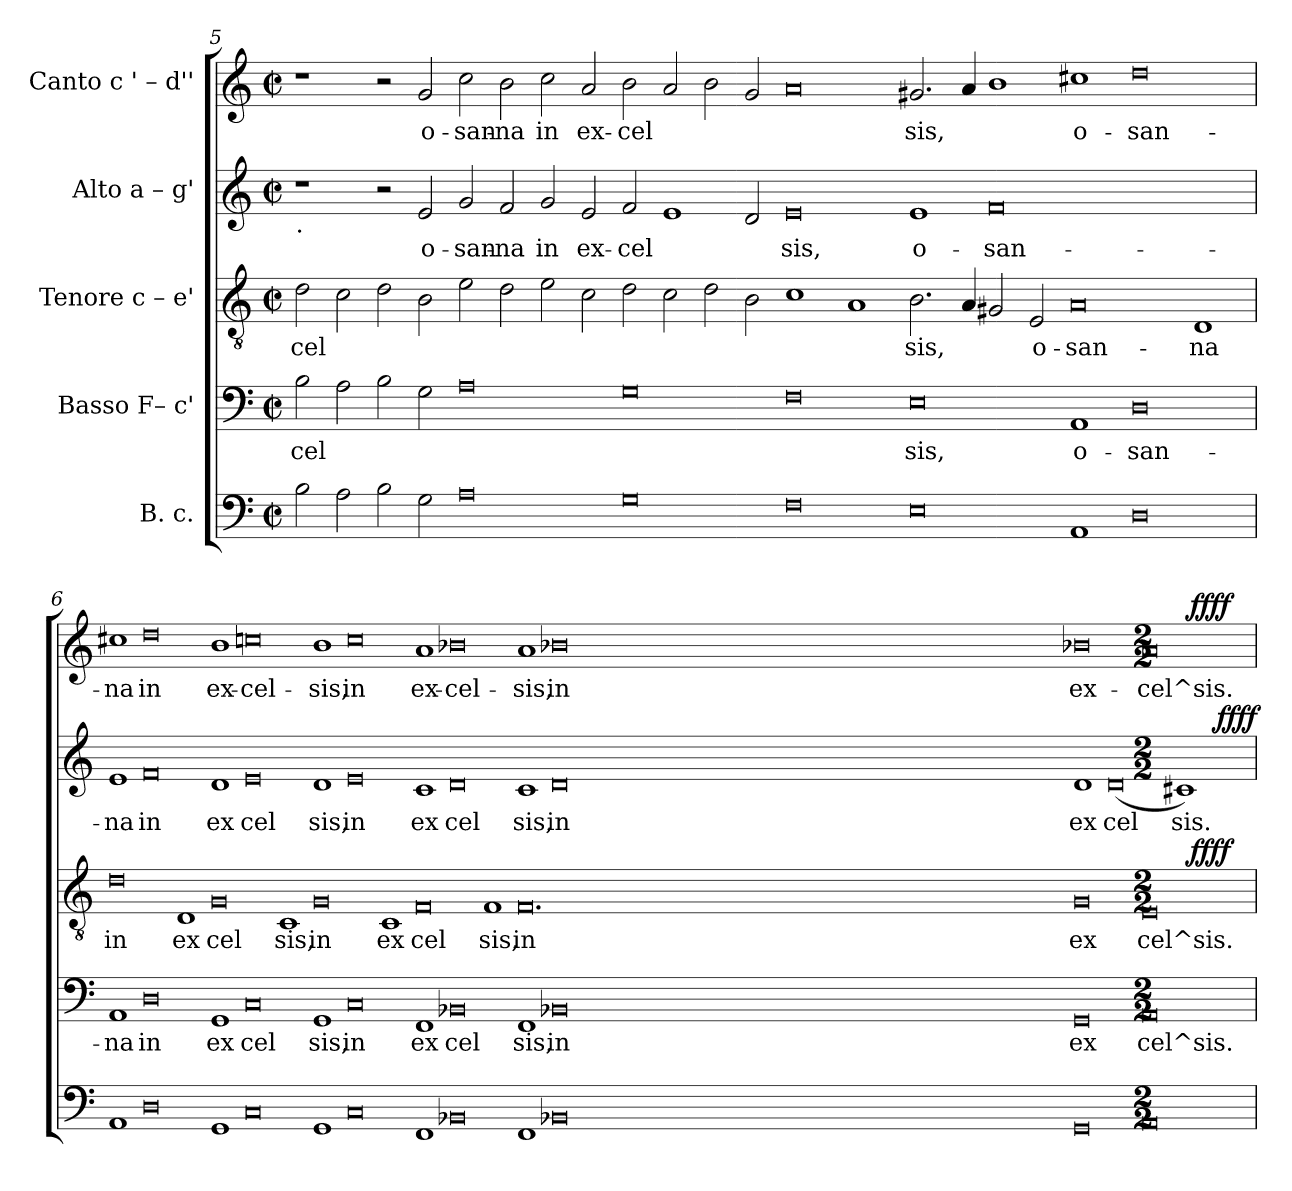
**kern	**kern	**text	**kern	**text	**dynam	**kern	**text	**dynam	**kern	**text	**dynam
*part5	*part4	*part4	*part3	*part3	*part3	*part2	*part2	*part2	*part1	*part1	*part1
*staff5	*staff4	*staff4	*staff3	*staff3	*staff3	*staff2	*staff2	*staff2	*staff1	*staff1	*staff1
*I"B. c.	*I"Basso  F– c'	*	*I"Tenore  c – e'	*	*	*I"Alto  a – g'	*	*	*I"Canto  c ' – d''	*	*
!!LO:LB:g=z
*clefF4	*clefF4	*	*clefGv2	*	*	*clefG2	*	*	*clefG2	*	*
*k[]	*k[]	*	*k[]	*	*	*k[]	*	*	*k[]	*	*
*C:	*C:	*	*C:	*	*	*C:	*	*	*C:	*	*
*M2/2	*M2/2	*	*M2/2	*	*	*M2/2	*	*	*M2/2	*	*
*met(c|)	*met(c|)	*	*met(c|)	*	*	*met(c|)	*	*	*met(c|)	*	*
=5	=5	=5	=5	=5	=5	=5	=5	=5	=5	=5	=5
!	!	!	!	!	!	!LO:TX:b:t=.	!	!	!	!	!
!	!	!LO:LY:b:cj	!	!LO:LY:b:cj	!	!	!	!	!	!	!
2B\	2B\	cel-	2d\	cel-	.	1r	.	.	1r	.	.
!	!	!LO:LY:b:cj	!	!LO:LY:b:cj	!	!	!	!	!	!	!
2A\	2A\	--	2c\	--	.	.	.	.	.	.	.
!	!	!LO:LY:b:cj	!	!LO:LY:b:cj	!	!	!	!	!	!	!
2B\	2B\	--	2d\	--	.	2r	.	.	2r	.	.
!	!	!LO:LY:b:cj	!	!LO:LY:b:cj	!	!	!LO:LY:b:rj	!	!	!LO:LY:b:cj	!
2G\	2G\	--	2B\	--	.	2e/	o-	.	2g/	o-	.
!	!	!LO:LY:b:cj	!	!LO:LY:b:cj	!	!	!LO:LY:b:rj	!	!	!LO:LY:b:cj	!
0A	0A	--	2e\	--	.	2g/	-san-	.	2cc\	-san-	.
!	!	!	!	!LO:LY:b:cj	!	!	!LO:LY:b:rj	!	!	!LO:LY:b:cj	!
.	.	.	2d\	--	.	2f/	-na	.	2b\	-na	.
!	!	!	!	!LO:LY:b:cj	!	!	!LO:LY:b:rj	!	!	!LO:LY:b:cj	!
.	.	.	2e\	--	.	2g/	in	.	2cc\	in	.
!	!	!	!	!LO:LY:b:cj	!	!	!LO:LY:b:rj	!	!	!LO:LY:b:cj	!
.	.	.	2c\	--	.	2e/	ex-	.	2a/	ex-	.
!	!	!LO:LY:b:cj	!	!LO:LY:b:cj	!	!	!LO:LY:b:rj	!	!	!LO:LY:b:cj	!
0G	0G	--	2d\	--	.	2f/	-cel-	.	2b\	-cel-	.
!	!	!	!	!LO:LY:b:cj	!	!	!LO:LY:b:rj	!	!	!LO:LY:b:cj	!
.	.	.	2c\	--	.	1e	--	.	2a/	--	.
!	!	!	!	!LO:LY:b:cj	!	!	!	!	!	!LO:LY:b:cj	!
.	.	.	2d\	--	.	.	.	.	2b\	--	.
!	!	!	!	!LO:LY:b:cj	!	!	!LO:LY:b:rj	!	!	!LO:LY:b:cj	!
.	.	.	2B\	--	.	2d/	--	.	2g/	--	.
!	!	!LO:LY:b:cj	!	!LO:LY:b:cj	!	!	!LO:LY:b:rj	!	!	!LO:LY:b:cj	!
0F	0F	--	1c	--	.	0e	-sis,	.	0a	--	.
!	!	!	!	!LO:LY:b:cj	!	!	!	!	!	!	!
.	.	.	1A	--	.	.	.	.	.	.	.
!	!	!LO:LY:b:cj	!	!LO:LY:b:cj	!	!	!LO:LY:b:rj	!	!	!LO:LY:b:cj	!
0E	0E	-sis,	2.B\	-sis,	.	1e	o-	.	2.g#X/	-sis,	.
!	!	!	!	!LO:LY:b:cj	!	!	!	!	!	!LO:LY:b:cj	!
.	.	.	4A/	.	.	.	.	.	4a/	.	.
!	!	!	!	!LO:LY:b:cj	!	!	!LO:LY:b:rj	!	!	!LO:LY:b:cj	!
.	.	.	2G#X/	.	.	0f	-san-	.	1b	.	.
!	!	!	!	!LO:LY:b:cj	!	!	!	!	!	!	!
.	.	.	2E/	o-	.	.	.	.	.	.	.
!	!	!LO:LY:b:cj	!	!LO:LY:b:cj	!	!	!	!	!	!LO:LY:b:cj	!
1AA	1AA	o-	0A	-san-	.	.	.	.	1cc#X	o-	.
!	!	!LO:LY:b:cj	!	!	!	!	!	!	!	!LO:LY:b:cj	!
0D	0D	-san-	.	.	.	0ryy	.	.	0dd	-san-	.
!	!	!	!	!LO:LY:b:cj	!	!	!	!	!	!	!
.	.	.	1D	-na	.	.	.	.	.	.	.
!!LO:PB:g=z
=6	=6	=6	=6	=6	=6	=6	=6	=6	=6	=6	=6
!	!	!LO:LY:b:cj	!	!LO:LY:b:cj	!	!	!LO:LY:b:rj	!	!	!LO:LY:b:cj	!
*	*	*	*^	*	*	*^	*	*	*^	*	*
1AA	1AA	-na	0d	1ryy	in	.	1e	1ryy	-na	.	1cc#X	1ryy	-na	.
!	!	!LO:LY:b:cj	!	!	!	!	!	!	!LO:LY:b:rj	!	!	!	!LO:LY:b:cj	!
0D	0D	in	.	1ryy	.	.	0f	1ryy	in	.	0dd	1ryy	in	.
!	!	!	!	!	!LO:LY:b:cj	!	!	!	!	!	!	!	!	!
.	.	.	1D	1ryy	ex	.	.	1ryy	.	.	.	1ryy	.	.
!	!	!LO:LY:b:cj	!	!	!LO:LY:b:cj	!	!	!	!LO:LY:b:rj	!	!	!	!LO:LY:b:cj	!
1GG	1GG	ex	0G	1ryy	cel	.	1d	1ryy	ex	.	1b	1ryy	ex-	.
!	!	!LO:LY:b:cj	!	!	!	!	!	!	!LO:LY:b:rj	!	!	!	!LO:LY:b:cj	!
0C	0C	cel	.	1ryy	.	.	0e	1ryy	cel	.	0ccn	1ryy	-cel-	.
!	!	!	!	!	!LO:LY:b:cj	!	!	!	!	!	!	!	!	!
.	.	.	1C	1ryy	sis,	.	.	1ryy	.	.	.	1ryy	.	.
!	!	!LO:LY:b:cj	!	!	!LO:LY:b:cj	!	!	!	!LO:LY:b:rj	!	!	!	!LO:LY:b:cj	!
1GG	1GG	sis,	0G	1ryy	in	.	1d	1ryy	sis,	.	1b	1ryy	-sis,	.
!	!	!LO:LY:b:cj	!	!	!	!	!	!	!LO:LY:b:rj	!	!	!	!LO:LY:b:cj	!
0C	0C	in	.	1ryy	.	.	0e	1ryy	in	.	0cc	1ryy	in	.
!	!	!	!	!	!LO:LY:b:cj	!	!	!	!	!	!	!	!	!
.	.	.	1C	1ryy	ex	.	.	1ryy	.	.	.	1ryy	.	.
!	!	!LO:LY:b:cj	!	!	!LO:LY:b:cj	!	!	!	!LO:LY:b:rj	!	!	!	!LO:LY:b:cj	!
1FF	1FF	ex	0F	1ryy	cel	.	1c	1ryy	ex	.	1a	1ryy	ex-	.
!	!	!LO:LY:b:cj	!	!	!	!	!	!	!LO:LY:b:rj	!	!	!	!LO:LY:b:cj	!
0BB-X	0BB-X	cel	.	1ryy	.	.	0d	1ryy	cel	.	0b-X	1ryy	-cel-	.
!	!	!	!	!	!LO:LY:b:cj	!	!	!	!	!	!	!	!	!
.	.	.	1F	1ryy	sis,	.	.	1ryy	.	.	.	1ryy	.	.
!	!	!LO:LY:b:cj	!	!	!LO:LY:b:cj	!	!	!	!LO:LY:b:rj	!	!	!	!LO:LY:b:cj	!
1FF	1FF	sis,	0.F	1ryy	in	.	1c	1ryy	sis,	.	1a	1ryy	-sis,	.
!	!	!LO:LY:b:cj	!	!	!	!	!	!	!LO:LY:b:rj	!	!	!	!LO:LY:b:cj	!
0BB-X	0BB-X	in	.	1ryy	.	.	0d	1ryy	in	.	0b-X	1ryy	in	.
.	.	.	.	1ryy	.	.	.	1ryy	.	.	.	1ryy	.	.
*M2/2	*M2/2	*	*M2/2	*	*	*	*M2/2	*	*	*	*M2/2	*	*	*
*met(c|)	*met(c|)	*	*met(c|)	*	*	*	*met(c|)	*	*	*	*met(c|)	*	*	*
!	!	!LO:LY:b:cj	!	!	!LO:LY:b:cj	!	!	!	!LO:LY:b:rj	!	!	!	!LO:LY:b:cj	!
0GG	0GG	ex	0G	1ryy	ex	.	1d	1ryy	ex	.	0b-X	1ryy	ex-	.
!	!	!	!	!	!	!	!	!	!LO:LY:b:rj	!	!	!	!	!
.	.	.	.	1ryy	.	.	(<0d	1ryy	cel	.	.	1ryy	.	.
!	!	!LO:LY:b:cj	!	!	!LO:LY:b:cj	!	!	!	!	!	!	!	!LO:LY:b:cj	!
0AA	0AA	cel^sis.	0E	1ryy	cel^sis.	.	.	1ryy	.	.	0a	1ryy	-cel^sis.-	.
!	!	!	!	!	!	!	!	!	!LO:LY:b:rj	!	!	!	!	!
.	.	.	.	8ryy	.	.	1c#X)	2ryy	sis.	.	.	8ryy	.	.
.	.	.	.	32.ryy	.	.	.	.	.	.	.	32.ryy	.	.
!	!	!	!	!	!	!LO:DY:b	!	!	!	!	!	!	!	!LO:DY:b
.	.	.	.	2ryy	.	ffff	.	.	.	.	.	2ryy	.	ffff
.	.	.	.	.	.	.	.	16ryy	.	.	.	.	.	.
.	.	.	.	.	.	.	.	64ryy	.	.	.	.	.	.
!	!	!	!	!	!	!	!	!	!	!LO:DY:b	!	!	!	!
.	.	.	.	.	.	.	.	4ryy	.	ffff	.	.	.	.
.	.	.	.	4ryy	.	.	.	.	.	.	.	4ryy	.	.
.	.	.	.	.	.	.	.	8ryy	.	.	.	.	.	.
.	.	.	.	16ryy	.	.	.	.	.	.	.	16ryy	.	.
.	.	.	.	.	.	.	.	32.ryy	.	.	.	.	.	.
.	.	.	.	64ryy	.	.	.	.	.	.	.	64ryy	.	.
*	*	*	*v	*v	*	*	*	*	*	*	*v	*v	*	*
*	*	*	*	*	*	*v	*v	*	*	*	*	*
=	=	=	=	=	=	=	=	=	=	=	=
*-	*-	*-	*-	*-	*-	*-	*-	*-	*-	*-	*-
